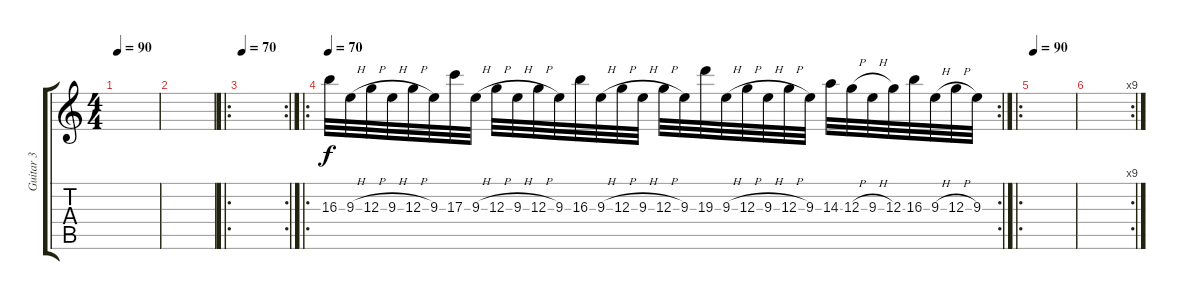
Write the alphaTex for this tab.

\track ("Guitar 3" "Guitar 3") {instrument distortionguitar}
\staff {score tabs}
\tuning (E4 B3 G3 D3 A2 E2) {hide}
\ts (4 4)
\tempo 90
\clef g2
\ks c
|
|
\ro
\rc 2
\tempo 70
|
\ro
\rc 2
\tempo 70
16.3.32 9.3{h}.32 12.3{h}.32 9.3{h}.32 12.3{h}.32 9.3.32 17.3.32 9.3{h}.32 12.3{h}.32 9.3{h}.32 12.3{h}.32 9.3.32 16.3.32 9.3{h}.32 12.3{h}.32 9.3{h}.32 12.3{h}.32 9.3.32 19.3.32 9.3{h}.32 12.3{h}.32 9.3{h}.32 12.3{h}.32 9.3.32 14.3.32 12.3{h}.32 9.3{h}.32 12.3.32 16.3.32 9.3{h}.32 12.3{h}.32 9.3.32 |
\ro
\tempo 90
|
\rc 9
